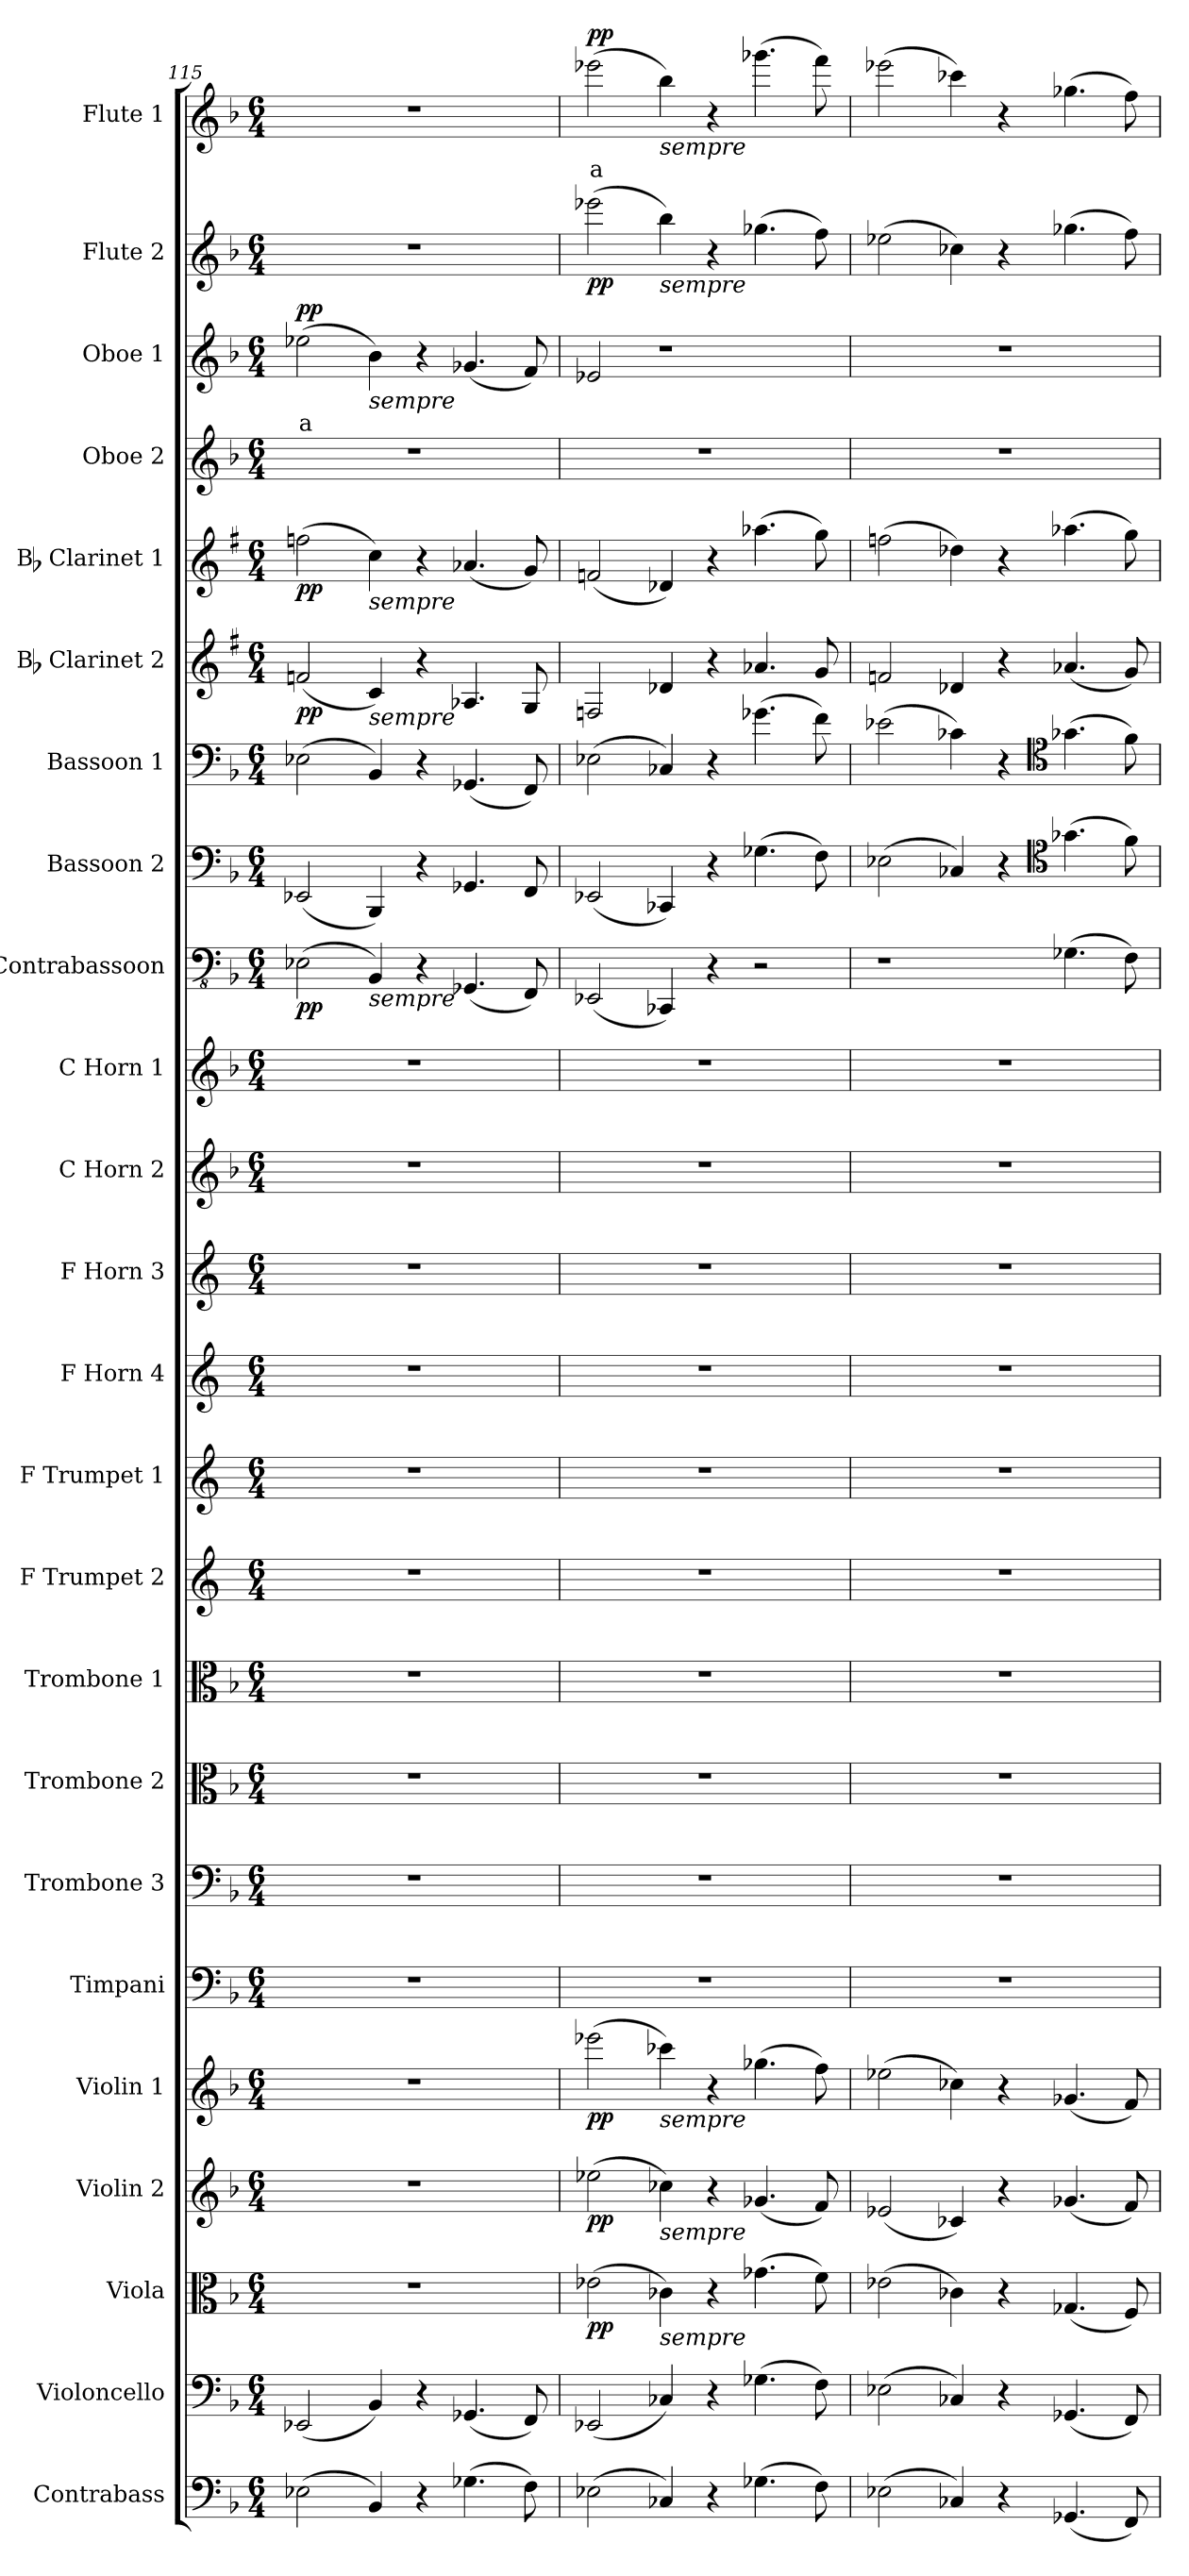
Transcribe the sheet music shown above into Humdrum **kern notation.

**kern	**kern	**kern	**dynam	**kern	**dynam	**kern	**dynam	**kern	**kern	**kern	**kern	**kern	**kern	**kern	**kern	**kern	**kern	**kern	**dynam	**kern	**kern	**kern	**dynam	**kern	**dynam	**kern	**kern	**text	**dynam	**kern	**dynam	**kern	**text	**dynam
*part24	*part23	*part22	*part22	*part21	*part21	*part20	*part20	*part19	*part18	*part17	*part16	*part15	*part14	*part13	*part12	*part11	*part10	*part9	*part9	*part8	*part7	*part6	*part6	*part5	*part5	*part4	*part3	*part3	*part3	*part2	*part2	*part1	*part1	*part1
*staff24	*staff23	*staff22	*staff22	*staff21	*staff21	*staff20	*staff20	*staff19	*staff18	*staff17	*staff16	*staff15	*staff14	*staff13	*staff12	*staff11	*staff10	*staff9	*staff9	*staff8	*staff7	*staff6	*staff6	*staff5	*staff5	*staff4	*staff3	*staff3	*staff3	*staff2	*staff2	*staff1	*staff1	*staff1
*I"Contrabass	*I"Violoncello	*I"Viola	*	*I"Violin 2	*	*I"Violin 1	*	*I"Timpani	*I"Trombone 3	*I"Trombone 2	*I"Trombone 1	*I"F Trumpet 2	*I"F Trumpet 1	*I"F Horn 4	*I"F Horn 3	*I"C Horn 2	*I"C Horn 1	*I"Contrabassoon	*	*I"Bassoon 2	*I"Bassoon 1	*I"Bb Clarinet 2	*	*I"Bb Clarinet 1	*	*I"Oboe 2	*I"Oboe 1	*	*	*I"Flute 2	*	*I"Flute 1	*	*
*I'Cb	*I'Vc	*I'Vla	*	*I'Vln 2	*	*I'Vln 1	*	*I'Timp	*I'Trb 3	*I'Trb 2	*I'Trb 1	*I'Tpt 2	*I'Tpt 1	*I'Hn 4	*I'Hn 3	*I'Hn 2	*I'Hn 1	*I'C Bsn	*	*I'Bsn 2	*I'Bsn 1	*I'Cl 2	*	*I'Cl 1	*	*I'Ob 2	*I'Ob 1	*	*	*I'Fl 2	*	*I'Fl 1	*	*
*clefF4	*clefF4	*clefC3	*	*clefG2	*	*clefG2	*	*clefF4	*clefF4	*clefC3	*clefC3	*clefG2	*clefG2	*clefG2	*clefG2	*clefG2	*clefG2	*clefFv4	*	*clefF4	*clefF4	*clefG2	*	*clefG2	*	*clefG2	*clefG2	*	*	*clefG2	*	*clefG2	*	*
*ITrd7c12	*	*	*	*	*	*	*	*	*	*	*	*ITrd-3c-5	*ITrd-3c-5	*ITrd4c7	*ITrd4c7	*ITrd7c12	*ITrd7c12	*	*	*	*	*ITrd1c2	*	*ITrd1c2	*	*	*	*	*	*	*	*	*	*
*k[b-]	*k[b-]	*k[b-]	*	*k[b-]	*	*k[b-]	*	*k[b-]	*k[b-]	*k[b-]	*k[b-]	*k[b-]	*k[b-]	*k[b-]	*k[b-]	*k[b-]	*k[b-]	*k[b-]	*	*k[b-]	*k[b-]	*k[b-]	*	*k[b-]	*	*k[b-]	*k[b-]	*	*	*k[b-]	*	*k[b-]	*	*
*M6/4	*M6/4	*M6/4	*	*M6/4	*	*M6/4	*	*M6/4	*M6/4	*M6/4	*M6/4	*M6/4	*M6/4	*M6/4	*M6/4	*M6/4	*M6/4	*M6/4	*	*M6/4	*M6/4	*M6/4	*	*M6/4	*	*M6/4	*M6/4	*	*	*M6/4	*	*M6/4	*	*
=115	=115	=115	=115	=115	=115	=115	=115	=115	=115	=115	=115	=115	=115	=115	=115	=115	=115	=115	=115	=115	=115	=115	=115	=115	=115	=115	=115	=115	=115	=115	=115	=115	=115	=115
!	!	!	!	!	!	!	!	!	!	!	!	!	!	!	!	!	!	!	!LO:DY:b	!	!	!	!LO:DY:b	!	!LO:DY:b	!	!	!LO:LY:b:color=#FF0000	!LO:DY:b	!	!	!	!	!
(2EE-X\	(2EE-X/	1.r	.	1.r	.	1.r	.	1.r	1.r	1.r	1.r	1.r	1.r	1.r	1.r	1.r	1.r	(2EE-X\	pp	(2EE-X/	(2E-X\	(2e-X/	pp	(2ee-X\	pp	1.r	(2ee-X\	a	pp	1.r	.	1.r	.	.
!	!	!	!	!	!	!	!	!	!	!	!	!	!	!	!	!	!	!	!	!	!	!	!	!	!	!	!LO:TX:b:i:t=sempre	!	!	!	!	!	!	!
!	!	!	!	!	!	!	!	!	!	!	!	!	!	!	!	!	!	!	!	!	!	!	!	!LO:TX:b:i:t=sempre	!	!	!	!	!	!	!	!	!	!
!	!	!	!	!	!	!	!	!	!	!	!	!	!	!	!	!	!	!	!	!	!	!LO:TX:b:i:t=sempre	!	!	!	!	!	!	!	!	!	!	!	!
!	!	!	!	!	!	!	!	!	!	!	!	!	!	!	!	!	!	!LO:TX:b:i:t=sempre	!	!	!	!	!	!	!	!	!	!	!	!	!	!	!	!
4BBB-/)	4BB-/)	.	.	.	.	.	.	.	.	.	.	.	.	.	.	.	.	4BBB-/)	.	4BBB-/)	4BB-/)	4B-/)	.	4b-\)	.	.	4b-\)	.	.	.	.	.	.	.
4r	4r	.	.	.	.	.	.	.	.	.	.	.	.	.	.	.	.	4r	.	4r	4r	4r	.	4r	.	.	4r	.	.	.	.	.	.	.
(4.GG-X\	(4.GG-X/	.	.	.	.	.	.	.	.	.	.	.	.	.	.	.	.	(4.GGG-X/	.	4.GG-X/	(4.GG-X/	4.G-X/	.	(4.g-X/	.	.	(4.g-X/	.	.	.	.	.	.	.
8FF\)	8FF/)	.	.	.	.	.	.	.	.	.	.	.	.	.	.	.	.	8FFF/)	.	8FF/	8FF/)	8F/	.	8f/)	.	.	8f/)	.	.	.	.	.	.	.
=116	=116	=116	=116	=116	=116	=116	=116	=116	=116	=116	=116	=116	=116	=116	=116	=116	=116	=116	=116	=116	=116	=116	=116	=116	=116	=116	=116	=116	=116	=116	=116	=116	=116	=116
!	!	!	!LO:DY:b	!	!LO:DY:b	!	!LO:DY:b	!	!	!	!	!	!	!	!	!	!	!	!	!	!	!	!	!	!	!	!	!	!	!	!LO:DY:b	!	!LO:LY:b:color=#FF0000	!LO:DY:b
(2EE-X\	(2EE-X/	(2e-X\	pp	(2ee-X\	pp	(2eee-X\	pp	1.r	1.r	1.r	1.r	1.r	1.r	1.r	1.r	1.r	1.r	(2EEE-X/	.	(2EE-X/	(2E-X\	2E-X/	.	(2e-X/	.	1.r	2e-X/	.	.	(2eee-X\	pp	(2eee-X\	a	pp
!	!	!	!	!	!	!	!	!	!	!	!	!	!	!	!	!	!	!	!	!	!	!	!	!	!	!	!	!	!	!	!	!LO:TX:b:i:t=sempre	!	!
!	!	!	!	!	!	!	!	!	!	!	!	!	!	!	!	!	!	!	!	!	!	!	!	!	!	!	!	!	!	!LO:TX:b:i:t=sempre	!	!	!	!
!	!	!	!	!	!	!LO:TX:b:i:t=sempre	!	!	!	!	!	!	!	!	!	!	!	!	!	!	!	!	!	!	!	!	!	!	!	!	!	!	!	!
!	!	!	!	!LO:TX:b:i:t=sempre	!	!	!	!	!	!	!	!	!	!	!	!	!	!	!	!	!	!	!	!	!	!	!	!	!	!	!	!	!	!
!	!	!LO:TX:b:i:t=sempre	!	!	!	!	!	!	!	!	!	!	!	!	!	!	!	!	!	!	!	!	!	!	!	!	!	!	!	!	!	!	!	!
4CC-X/)	4C-X/)	4c-X\)	.	4cc-X\)	.	4ccc-X\)	.	.	.	.	.	.	.	.	.	.	.	4CCC-X/)	.	4CC-X/)	4C-X/)	4c-X/	.	4c-X/)	.	.	1r	.	.	4bb-\)	.	4bb-\)	.	.
4r	4r	4r	.	4r	.	4r	.	.	.	.	.	.	.	.	.	.	.	4r	.	4r	4r	4r	.	4r	.	.	.	.	.	4r	.	4r	.	.
(4.GG-X\	(4.G-X\	(4.g-X\	.	(4.g-X/	.	(4.gg-X\	.	.	.	.	.	.	.	.	.	.	.	2r	.	(4.G-X\	(4.g-X\	4.g-X/	.	(4.gg-X\	.	.	.	.	.	(4.gg-X\	.	(4.ggg-X\	.	.
8FF\)	8F\)	8f\)	.	8f/)	.	8ff\)	.	.	.	.	.	.	.	.	.	.	.	.	.	8F\)	8f\)	8f/	.	8ff\)	.	.	.	.	.	8ff\)	.	8fff\)	.	.
=117	=117	=117	=117	=117	=117	=117	=117	=117	=117	=117	=117	=117	=117	=117	=117	=117	=117	=117	=117	=117	=117	=117	=117	=117	=117	=117	=117	=117	=117	=117	=117	=117	=117	=117
(2EE-X\	(2E-X\	(2e-X\	.	(2e-X/	.	(2ee-X\	.	1.r	1.r	1.r	1.r	1.r	1.r	1.r	1.r	1.r	1.r	1r	.	(2E-X\	(2e-X\	2e-X/	.	(2ee-X\	.	1.r	1.r	.	.	(2ee-X\	.	(2eee-X\	.	.
4CC-X/)	4C-X/)	4c-X\)	.	4c-X/)	.	4cc-X\)	.	.	.	.	.	.	.	.	.	.	.	.	.	4C-X/)	4c-X\)	4c-X/	.	4cc-X\)	.	.	.	.	.	4cc-X\)	.	4ccc-X\)	.	.
4r	4r	4r	.	4r	.	4r	.	.	.	.	.	.	.	.	.	.	.	.	.	4r	4r	4r	.	4r	.	.	.	.	.	4r	.	4r	.	.
*	*	*	*	*	*	*	*	*	*	*	*	*	*	*	*	*	*	*	*	*clefC4	*clefC4	*	*	*	*	*	*	*	*	*	*	*	*	*
(4.GGG-X/	(4.GG-X/	(4.G-X/	.	(4.g-X/	.	(4.g-X/	.	.	.	.	.	.	.	.	.	.	.	(4.GG-X\	.	(4.g-X\	(4.g-X\	(4.g-X/	.	(4.gg-X\	.	.	.	.	.	(4.gg-X\	.	(4.gg-X\	.	.
8FFF/)	8FF/)	8F/)	.	8f/)	.	8f/)	.	.	.	.	.	.	.	.	.	.	.	8FF\)	.	8f\)	8f\)	8f/)	.	8ff\)	.	.	.	.	.	8ff\)	.	8ff\)	.	.
=	=	=	=	=	=	=	=	=	=	=	=	=	=	=	=	=	=	=	=	=	=	=	=	=	=	=	=	=	=	=	=	=	=	=
*-	*-	*-	*-	*-	*-	*-	*-	*-	*-	*-	*-	*-	*-	*-	*-	*-	*-	*-	*-	*-	*-	*-	*-	*-	*-	*-	*-	*-	*-	*-	*-	*-	*-	*-
